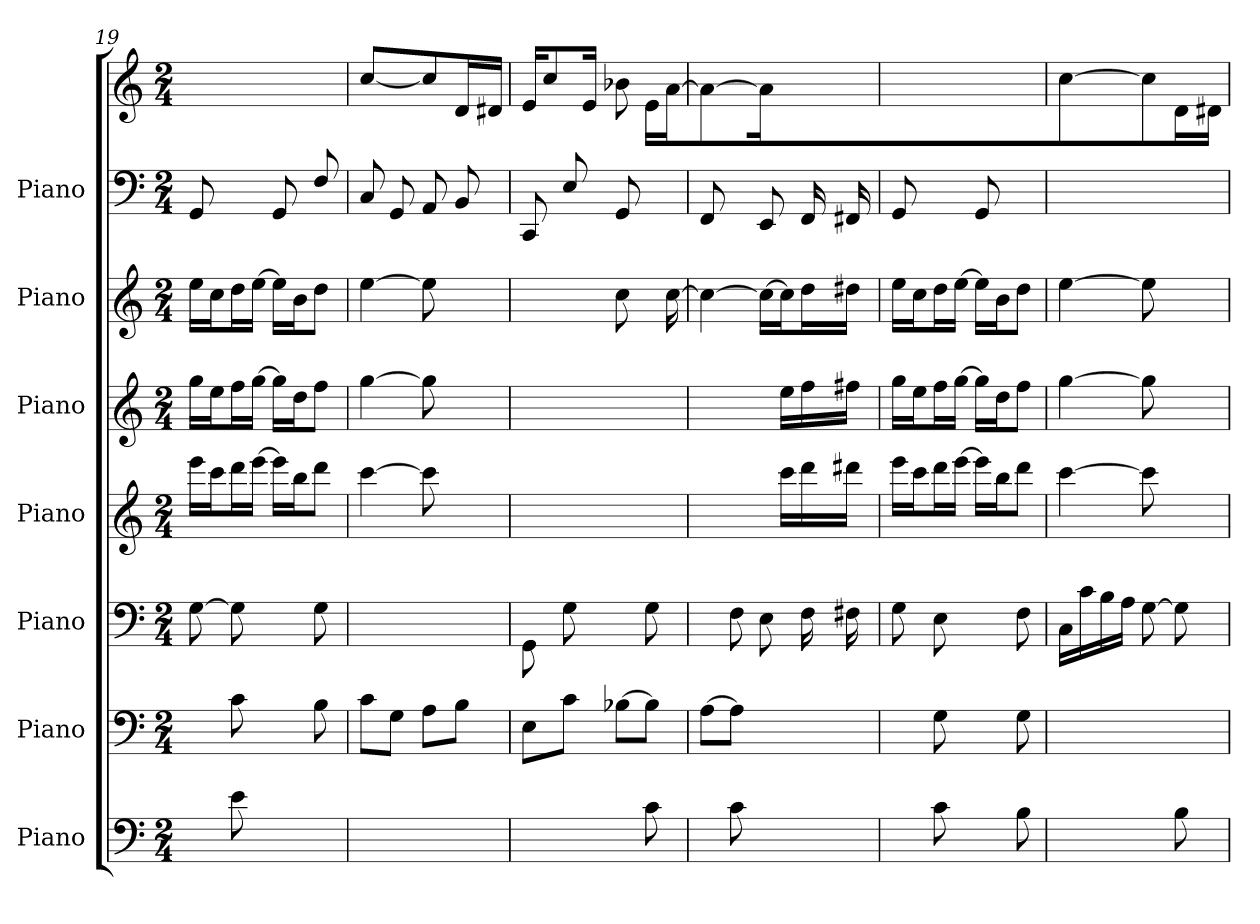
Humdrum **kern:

**kern	**kern	**kern	**kern	**kern	**kern	**kern	**kern
*part7	*part6	*part5	*part4	*part3	*part2	*part1	*part1
*staff8	*staff7	*staff6	*staff5	*staff4	*staff3	*staff2	*staff1
*I"Piano	*I"Piano	*I"Piano	*I"Piano	*I"Piano	*I"Piano	*I"Piano	*
*I'Pno.	*I'Pno.	*I'Pno.	*I'Pno.	*I'Pno.	*I'Pno.	*I'Pno.	*
*clefF4	*clefF4	*clefF4	*clefG2	*clefG2	*clefG2	*clefF4	*clefG2
*k[]	*k[]	*k[]	*k[]	*k[]	*k[]	*k[]	*k[]
*M2/4	*M2/4	*M2/4	*M2/4	*M2/4	*M2/4	*M2/4	*M2/4
=19	=19	=19	=19	=19	=19	=19	=19
8ryy	8ryy	[8Gi\	16eeej\LL	16ggZ\LL	16eeV\LL	8GGN/	2ryy
.	.	.	16cccj\J	16eeZ\J	16ccV\J	.	.
8el	8c!	8Gi\]	16dddj\L	16ffZ\L	16ddV\L	8ryy	.
.	.	.	[16eeej\JJ	[16ggZ\JJ	[16eeV\JJ	.	.
4ryy	8ryy	8ryy	16eeej\LL]	16ggZ\LL]	16eeV\LL]	8GGN/L	.
.	.	.	16bbj\J	16ddZ\J	16bV\J	.	.
.	8B!	8Gi\	8dddj\J	8ffZ\J	8ddV\J	8FN/	.
=20	=20	=20	=20	=20	=20	=20	=20
2ryy	8c!\L	2ryy	[4cccj	[4ggZ	[4eeV	8CN/	[4cc+/
.	8G!\J	.	.	.	.	8GGN/	.
.	8A!\L	.	8cccj]	8ggZ]	8eeV]	8AAN/	8cc+/]
.	8B!\J	.	8ryy	8ryy	8ryy	8BBN/	16d+/L
.	.	.	.	.	.	.	16d#X+/JJ
!!LO:PB:g=z
=21	=21	=21	=21	=21	=21	=21	=21
4.ryy	8E!\L	8GGi\	2ryy	2ryy	4ryy	8CCN/	16e+/KL
.	.	.	.	.	.	.	8cc+/
.	8c!\J	8Gi\	.	.	.	8EN/	.
.	.	.	.	.	.	.	16e+/Jk
.	[8B-X!\L	8ryy	.	.	8ccV	8GGN/	8b-X+
8cl	8B-!\J]	8Gi\	.	.	16ryy	8ryy	16e+/L
.	.	.	.	.	[16ccV	.	[16a+
=22	=22	=22	=22	=22	=22	=22	=22
8ryy	[8A!\L	8ryy	4ryy	4ryy	4ccV_	8FFN/	4a+_
8cl	8A!\J]	8Fi\	.	.	.	8ryy	.
4ryy	4ryy	8Ei\	16ryy	16ryy	16ccV\LL_	8EEN/	16a+]
.	.	.	16cccj\LL	16eeZ\LL	16ccV\J]	.	8.ryy
.	.	16Fi\	16dddj\	16ffZ\	16ddV\L	16FFN/	.
.	.	16F#Xi\	16ddd#Xj\JJ	16ff#XZ\JJ	16dd#XV\JJ	16FF#XN/	.
=23	=23	=23	=23	=23	=23	=23	=23
8ryy	8ryy	8Gi\	16eeej\LL	16ggZ\LL	16eeV\LL	8GGN/	2ryy
.	.	.	16cccj\J	16eeZ\J	16ccV\J	.	.
8cl	8G!	8Ei\	16dddj\L	16ffZ\L	16ddV\L	8ryy	.
.	.	.	[16eeej\JJ	[16ggZ\JJ	[16eeV\JJ	.	.
8ryy	8ryy	8ryy	16eeej\LL]	16ggZ\LL]	16eeV\LL]	8GGN/L	.
.	.	.	16bbj\J	16ddZ\J	16bV\J	.	.
8Bl	8G!	8Fi\	8dddj\J	8ffZ\J	8ddV\J	8ryy	.
=24	=24	=24	=24	=24	=24	=24	=24
4.ryy	2ryy	16Ci\LL	[4cccj	[4ggZ	[4eeV	2ryy	[4cc+
.	.	16ci\	.	.	.	.	.
.	.	16Bi\	.	.	.	.	.
.	.	16Ai\JJ	.	.	.	.	.
.	.	[8Gi\L	8cccj]	8ggZ]	8eeV]	.	8cc+]
8Bl	.	8Gi\]	8ryy	8ryy	8ryy	.	16d+\L
.	.	.	.	.	.	.	16d#X+\JJ
=	=	=	=	=	=	=	=
*-	*-	*-	*-	*-	*-	*-	*-
